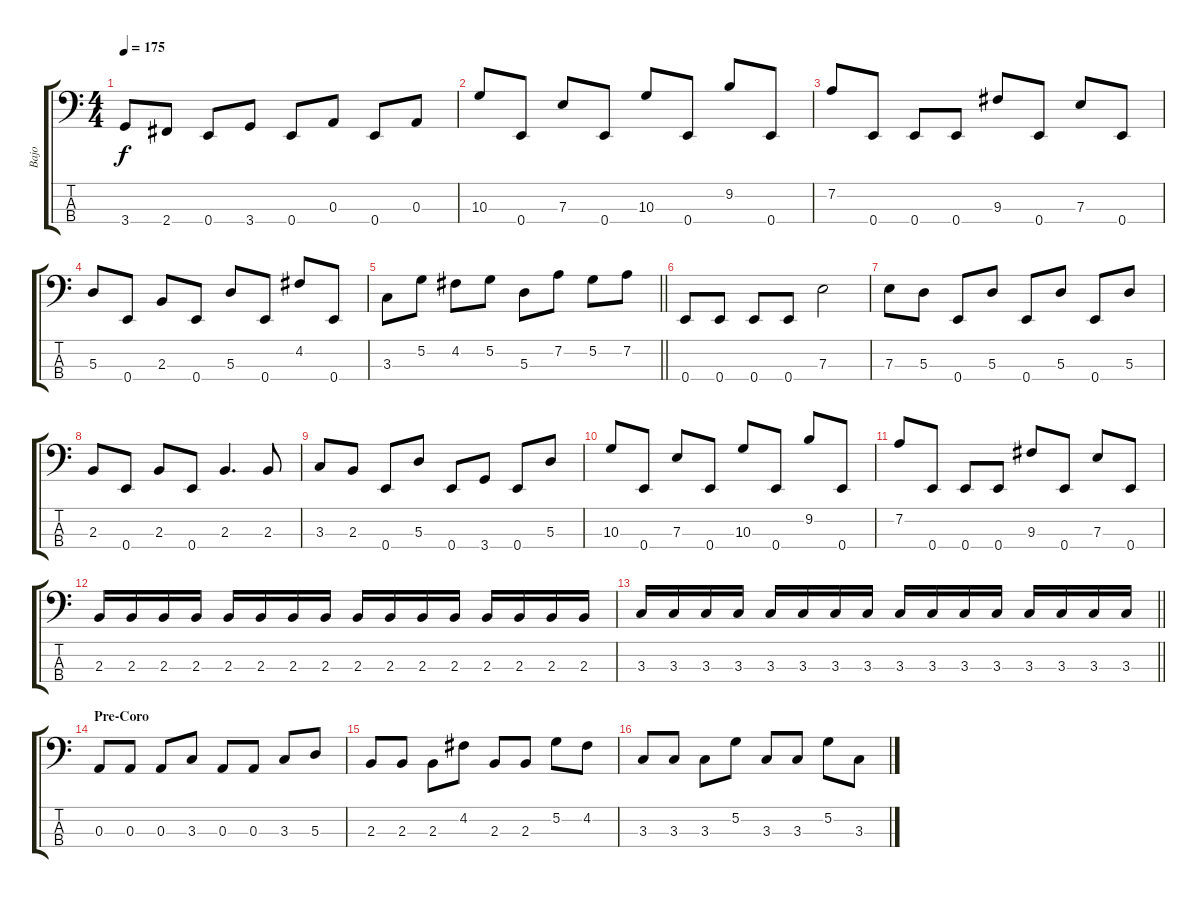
\track ("Bajo" "Bajo") {instrument electricbassfinger}
\staff {score tabs}
\tuning (G2 D2 A1 E1) {hide}
\ts (4 4)
\tempo 175
\clef f4
\ks c
3.4.8{dy f} 2.4.8 0.4.8 3.4.8 0.4.8 0.3.8 0.4.8 0.3.8 |
10.3.8 0.4.8 7.3.8 0.4.8 10.3.8 0.4.8 9.2.8 0.4.8 |
7.2.8 0.4.8 0.4.8 0.4.8 9.3.8 0.4.8 7.3.8 0.4.8 |
5.3.8 0.4.8 2.3.8 0.4.8 5.3.8 0.4.8 4.2.8 0.4.8 |
\barLineRight lightlight
3.3.8 5.2.8 4.2.8 5.2.8 5.3.8 7.2.8 5.2.8 7.2.8 |
\section ("" "")
0.4.8 0.4.8 0.4.8 0.4.8 7.3.2 |
7.3.8 5.3.8 0.4.8 5.3.8 0.4.8 5.3.8 0.4.8 5.3.8 |
2.3.8 0.4.8 2.3.8 0.4.8 2.3.4{d} 2.3.8 |
3.3.8 2.3.8 0.4.8 5.3.8 0.4.8 3.4.8 0.4.8 5.3.8 |
10.3.8 0.4.8 7.3.8 0.4.8 10.3.8 0.4.8 9.2.8 0.4.8 |
7.2.8 0.4.8 0.4.8 0.4.8 9.3.8 0.4.8 7.3.8 0.4.8 |
2.3.16 2.3.16 2.3.16 2.3.16 2.3.16 2.3.16 2.3.16 2.3.16 2.3.16 2.3.16 2.3.16 2.3.16 2.3.16 2.3.16 2.3.16 2.3.16 |
\barLineRight lightlight
3.3.16 3.3.16 3.3.16 3.3.16 3.3.16 3.3.16 3.3.16 3.3.16 3.3.16 3.3.16 3.3.16 3.3.16 3.3.16 3.3.16 3.3.16 3.3.16 |
\section ("" "Pre-Coro")
0.3.8 0.3.8 0.3.8 3.3.8 0.3.8 0.3.8 3.3.8 5.3.8 |
2.3.8 2.3.8 2.3.8 4.2.8 2.3.8 2.3.8 5.2.8 4.2.8 |
3.3.8 3.3.8 3.3.8 5.2.8 3.3.8 3.3.8 5.2.8 3.3.8
